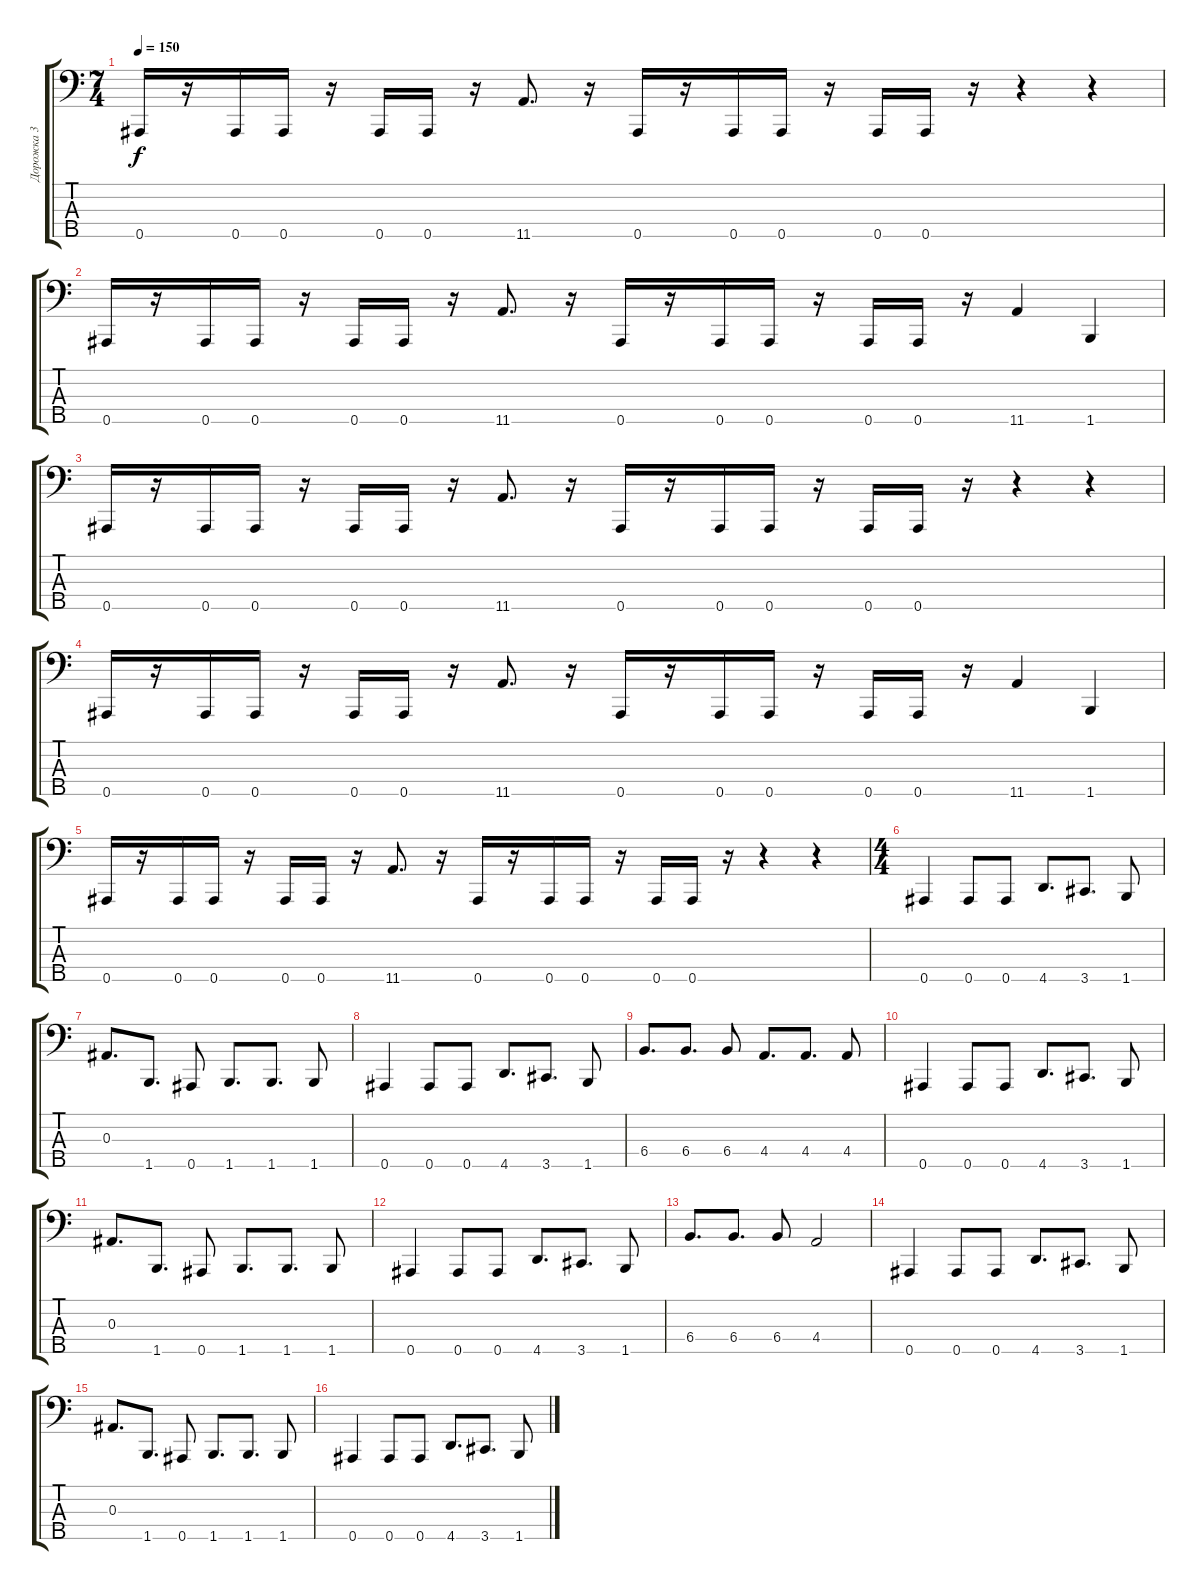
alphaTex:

\track ("Дорожка 3" "Дорожка 3") {instrument electricbasspick}
\staff {score tabs}
\tuning (Ab2 Eb2 Bb1 F1 Bb0) {hide}
\ts (7 4)
\tempo 150
\clef f4
\ks c
0.5.16{dy f} r.16 0.5.16 0.5.16 r.16 0.5.16 0.5.16 r.16 11.5.8{d} r.16 0.5.16 r.16 0.5.16 0.5.16 r.16 0.5.16 0.5.16 r.16 r.4 r.4 |
0.5.16 r.16 0.5.16 0.5.16 r.16 0.5.16 0.5.16 r.16 11.5.8{d} r.16 0.5.16 r.16 0.5.16 0.5.16 r.16 0.5.16 0.5.16 r.16 11.5.4 1.5.4 |
0.5.16 r.16 0.5.16 0.5.16 r.16 0.5.16 0.5.16 r.16 11.5.8{d} r.16 0.5.16 r.16 0.5.16 0.5.16 r.16 0.5.16 0.5.16 r.16 r.4 r.4 |
0.5.16 r.16 0.5.16 0.5.16 r.16 0.5.16 0.5.16 r.16 11.5.8{d} r.16 0.5.16 r.16 0.5.16 0.5.16 r.16 0.5.16 0.5.16 r.16 11.5.4 1.5.4 |
0.5.16 r.16 0.5.16 0.5.16 r.16 0.5.16 0.5.16 r.16 11.5.8{d} r.16 0.5.16 r.16 0.5.16 0.5.16 r.16 0.5.16 0.5.16 r.16 r.4 r.4 |
\ts (4 4)
0.5.4 0.5.8 0.5.8 4.5.8{d} 3.5.8{d} 1.5.8 |
0.3.8{d} 1.5.8{d} 0.5.8 1.5.8{d} 1.5.8{d} 1.5.8 |
0.5.4 0.5.8 0.5.8 4.5.8{d} 3.5.8{d} 1.5.8 |
6.4.8{d} 6.4.8{d} 6.4.8 4.4.8{d} 4.4.8{d} 4.4.8 |
0.5.4 0.5.8 0.5.8 4.5.8{d} 3.5.8{d} 1.5.8 |
0.3.8{d} 1.5.8{d} 0.5.8 1.5.8{d} 1.5.8{d} 1.5.8 |
0.5.4 0.5.8 0.5.8 4.5.8{d} 3.5.8{d} 1.5.8 |
6.4.8{d} 6.4.8{d} 6.4.8 4.4.2 |
0.5.4 0.5.8 0.5.8 4.5.8{d} 3.5.8{d} 1.5.8 |
0.3.8{d} 1.5.8{d} 0.5.8 1.5.8{d} 1.5.8{d} 1.5.8 |
0.5.4 0.5.8 0.5.8 4.5.8{d} 3.5.8{d} 1.5.8
